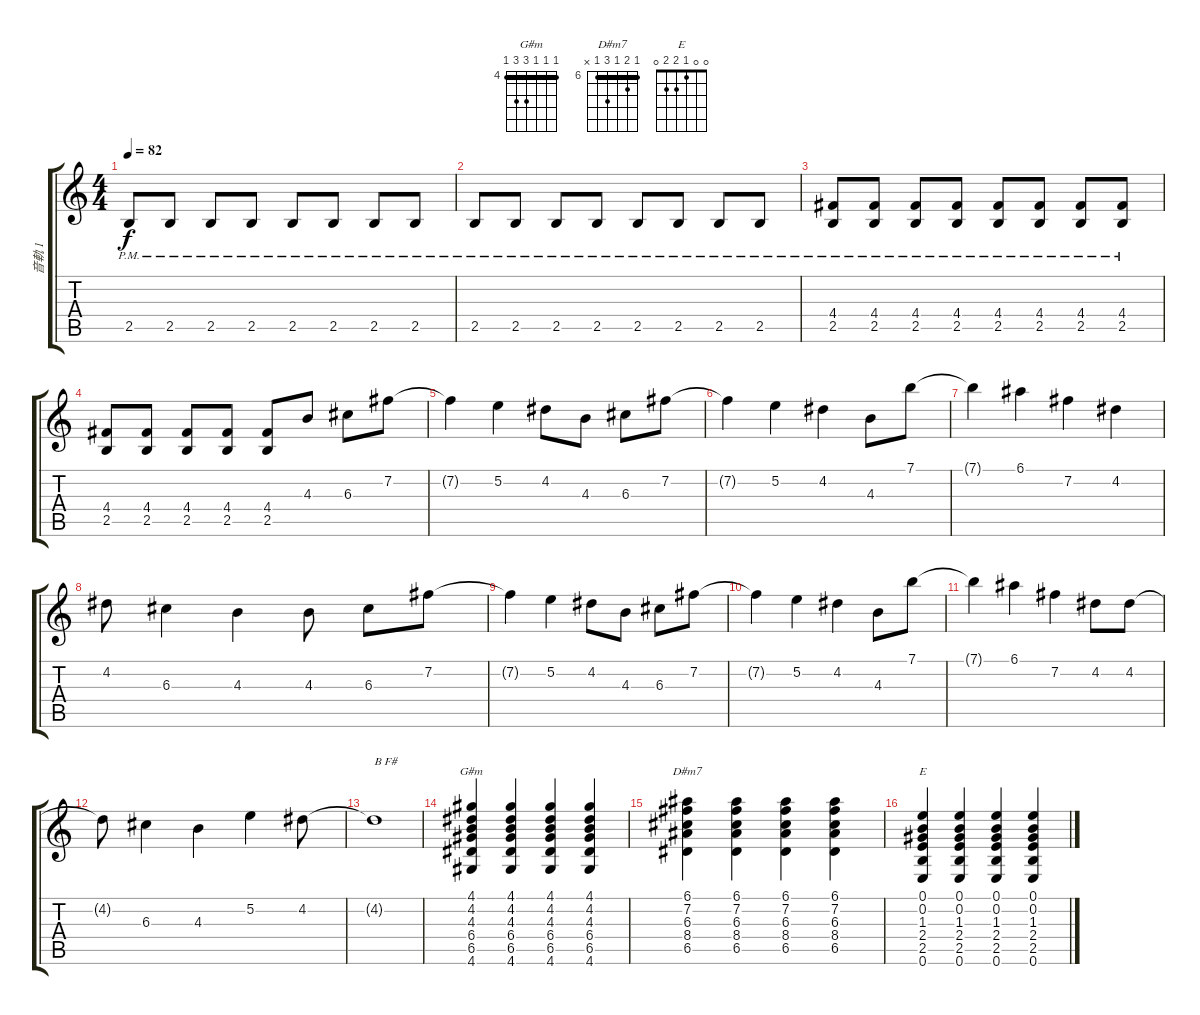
\track ("音軌 1" "音軌 1") {instrument overdrivenguitar}
\staff {score tabs}
\tuning (E4 B3 G3 D3 A2 E2) {hide}
\chord ("G#m" 4 4 4 6 6 4) {firstfret 4 barre 4}
\chord ("D#m7" 6 7 6 8 6 x) {firstfret 6 barre 6}
\chord ("E" 0 0 1 2 2 0)
\ts (4 4)
\tempo 82
\clef g2
\ks c
2.5{pm}.8{dy f instrument overdrivenguitar} 2.5{pm}.8 2.5{pm}.8 2.5{pm}.8 2.5{pm}.8 2.5{pm}.8 2.5{pm}.8 2.5{pm}.8 |
2.5{pm}.8 2.5{pm}.8 2.5{pm}.8 2.5{pm}.8 2.5{pm}.8 2.5{pm}.8 2.5{pm}.8 2.5{pm}.8 |
(4.4 2.5{pm}).8 (4.4 2.5{pm}).8 (4.4 2.5{pm}).8 (4.4 2.5{pm}).8 (4.4 2.5{pm}).8 (4.4 2.5{pm}).8 (4.4 2.5{pm}).8 (4.4 2.5{pm}).8 |
(4.4 2.5).8 (4.4 2.5).8 (4.4 2.5).8 (4.4 2.5).8 (4.4 2.5).8 4.3.8 6.3.8 7.2.8 |
7.2{t}.4 5.2.4 4.2.8 4.3.8 6.3.8 7.2.8 |
7.2{t}.4 5.2.4 4.2.4 4.3.8 7.1.8 |
7.1{t}.4 6.1.4 7.2.4 4.2.4 |
4.2.8 6.3.4 4.3.4 4.3.8 6.3.8 7.2.8 |
7.2{t}.4 5.2.4 4.2.8 4.3.8 6.3.8 7.2.8 |
7.2{t}.4 5.2.4 4.2.4 4.3.8 7.1.8 |
7.1{t}.4 6.1.4 7.2.4 4.2.8 4.2.8 |
4.2{t}.8 6.3.4 4.3.4 5.2.4 4.2.8 |
4.2{t}.1{txt "B F#"} |
(4.1 4.2 4.3 6.4 6.5 4.6).4{ch "G#m" instrument electricguitarjazz} (4.1 4.2 4.3 6.4 6.5 4.6).4 (4.1 4.2 4.3 6.4 6.5 4.6).4 (4.1 4.2 4.3 6.4 6.5 4.6).4 |
(6.1 7.2 6.3 8.4 6.5).4{ch "D#m7"} (6.1 7.2 6.3 8.4 6.5).4 (6.1 7.2 6.3 8.4 6.5).4 (6.1 7.2 6.3 8.4 6.5).4 |
(0.1 0.2 1.3 2.4 2.5 0.6).4{ch "E"} (0.1 0.2 1.3 2.4 2.5 0.6).4 (0.1 0.2 1.3 2.4 2.5 0.6).4 (0.1 0.2 1.3 2.4 2.5 0.6).4
